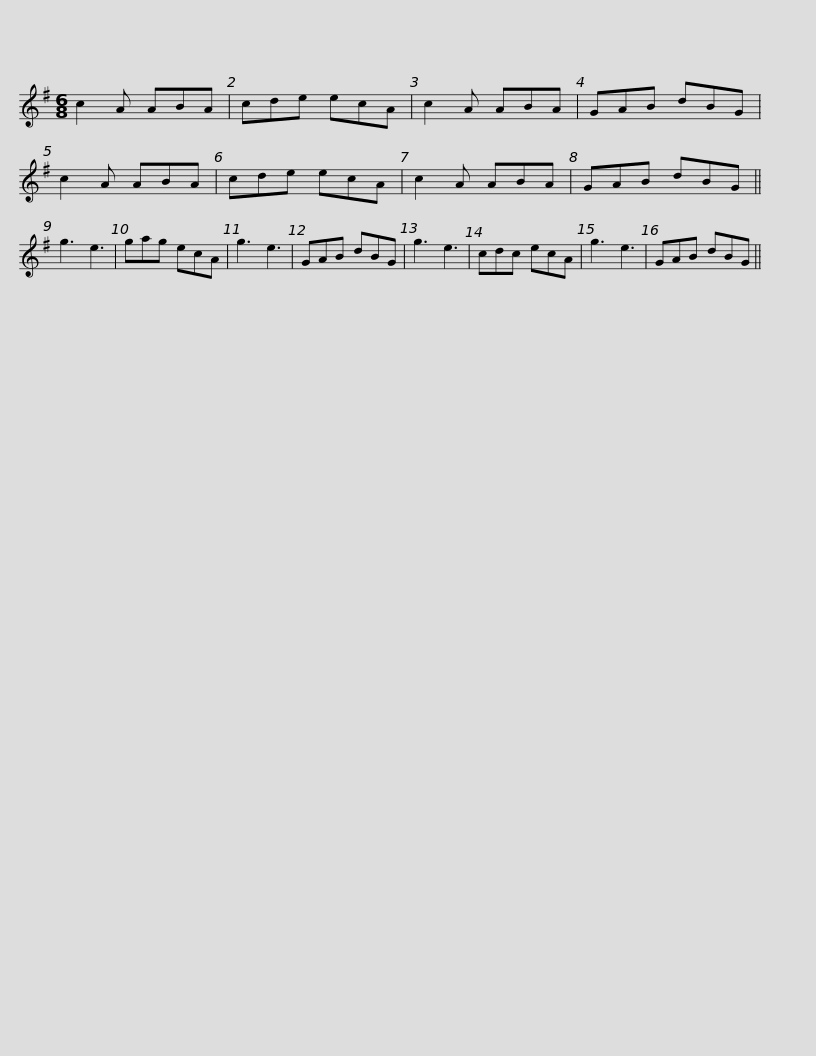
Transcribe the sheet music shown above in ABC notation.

X:1
L:1/8
M:6/8
I:linebreak $
K:Emin
V:1 treble
V:1
 c2 A ABA | cde ecA | c2 A ABA | GAB dBG | c2 A ABA | %5
 cde ecA | c2 A ABA |$ GAB dBG || g3 e3 | gag ecA | %10
 g3 e3 | GAB dBG | g3 e3 | cdc ecA | g3 e3 | %15
 GAB dBG || %16
